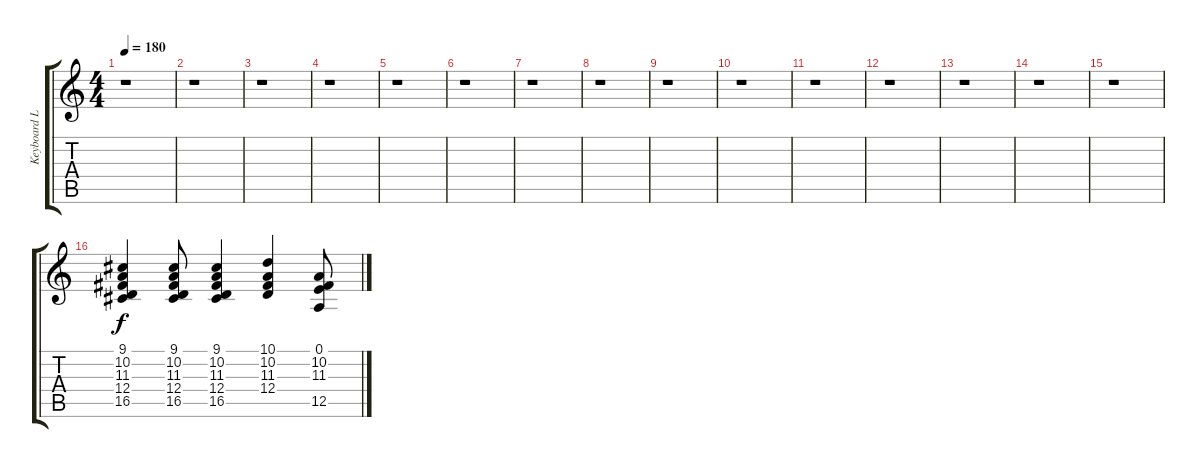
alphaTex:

\track ("Keyboard L" "Keyboard L") {instrument electricgrandpiano}
\staff {score tabs}
\tuning (E4 B3 G3 D3 A2 E2) {hide}
\ts (4 4)
\tempo 180
\clef g2
\ks c
r.1{dy f} |
r.1 |
r.1 |
r.1 |
r.1 |
r.1 |
r.1 |
r.1 |
r.1 |
r.1 |
r.1 |
r.1 |
r.1 |
r.1 |
r.1 |
(9.1 10.2 11.3 12.4 16.5).4{volume 9 instrument stringensemble1} (9.1 10.2 11.3 12.4 16.5).8 (9.1 10.2 11.3 12.4 16.5).4 (10.1 10.2 11.3 12.4).4 (0.1 10.2 11.3 12.5).8
